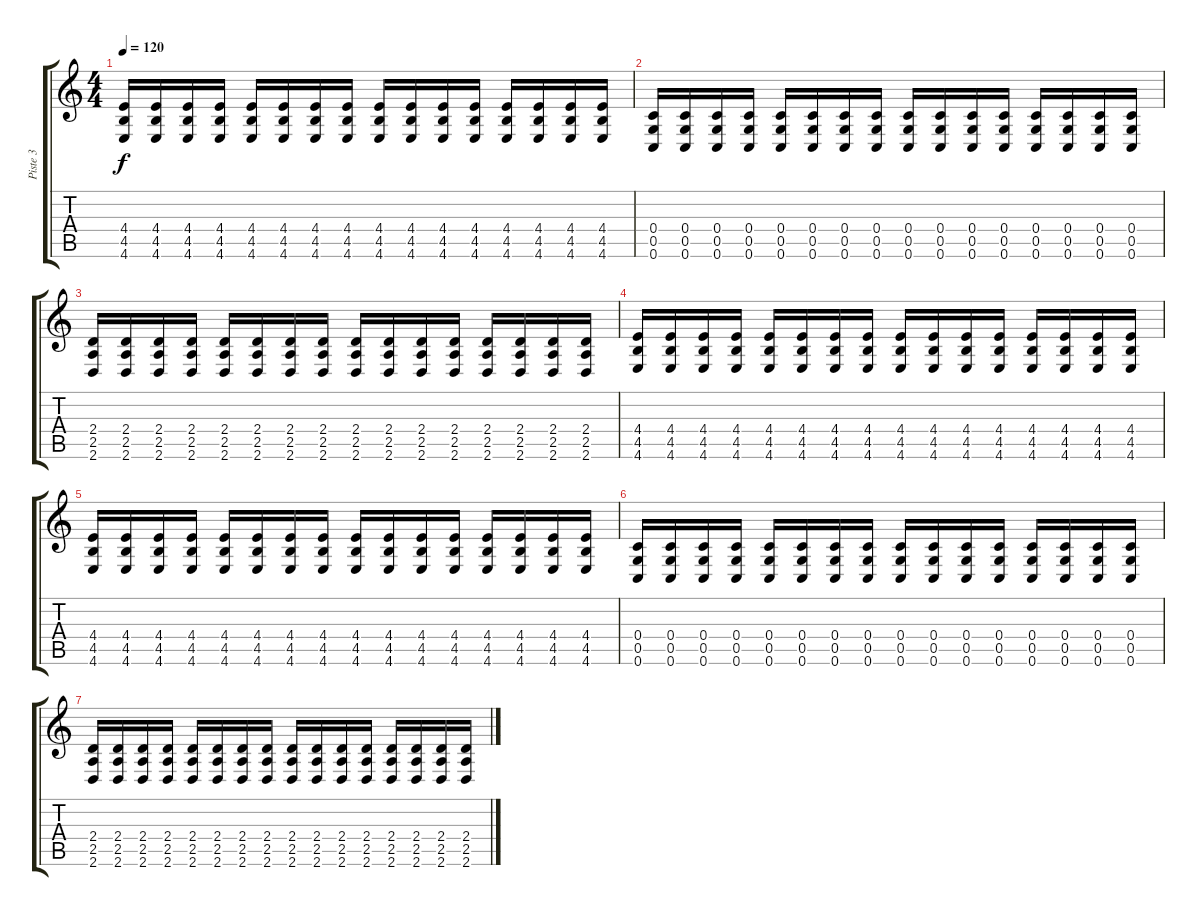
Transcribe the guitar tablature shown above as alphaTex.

\track ("Piste 3" "Piste 3") {instrument distortionguitar}
\staff {score tabs}
\tuning (D4 A3 F3 C3 G2 C2) {hide}
\ts (4 4)
\tempo 120
\clef g2
\ks c
(4.4 4.5 4.6).16{dy f} (4.4 4.5 4.6).16 (4.4 4.5 4.6).16 (4.4 4.5 4.6).16 (4.4 4.5 4.6).16 (4.4 4.5 4.6).16 (4.4 4.5 4.6).16 (4.4 4.5 4.6).16 (4.4 4.5 4.6).16 (4.4 4.5 4.6).16 (4.4 4.5 4.6).16 (4.4 4.5 4.6).16 (4.4 4.5 4.6).16 (4.4 4.5 4.6).16 (4.4 4.5 4.6).16 (4.4 4.5 4.6).16 |
(0.4 0.5 0.6).16 (0.4 0.5 0.6).16 (0.4 0.5 0.6).16 (0.4 0.5 0.6).16 (0.4 0.5 0.6).16 (0.4 0.5 0.6).16 (0.4 0.5 0.6).16 (0.4 0.5 0.6).16 (0.4 0.5 0.6).16 (0.4 0.5 0.6).16 (0.4 0.5 0.6).16 (0.4 0.5 0.6).16 (0.4 0.5 0.6).16 (0.4 0.5 0.6).16 (0.4 0.5 0.6).16 (0.4 0.5 0.6).16 |
(2.4 2.5 2.6).16 (2.4 2.5 2.6).16 (2.4 2.5 2.6).16 (2.4 2.5 2.6).16 (2.4 2.5 2.6).16 (2.4 2.5 2.6).16 (2.4 2.5 2.6).16 (2.4 2.5 2.6).16 (2.4 2.5 2.6).16 (2.4 2.5 2.6).16 (2.4 2.5 2.6).16 (2.4 2.5 2.6).16 (2.4 2.5 2.6).16 (2.4 2.5 2.6).16 (2.4 2.5 2.6).16 (2.4 2.5 2.6).16 |
(4.4 4.5 4.6).16{volume 0} (4.4 4.5 4.6).16 (4.4 4.5 4.6).16 (4.4 4.5 4.6).16 (4.4 4.5 4.6).16 (4.4 4.5 4.6).16 (4.4 4.5 4.6).16 (4.4 4.5 4.6).16 (4.4 4.5 4.6).16 (4.4 4.5 4.6).16 (4.4 4.5 4.6).16 (4.4 4.5 4.6).16 (4.4 4.5 4.6).16 (4.4 4.5 4.6).16 (4.4 4.5 4.6).16 (4.4 4.5 4.6).16 |
(4.4 4.5 4.6).16 (4.4 4.5 4.6).16 (4.4 4.5 4.6).16 (4.4 4.5 4.6).16 (4.4 4.5 4.6).16 (4.4 4.5 4.6).16 (4.4 4.5 4.6).16 (4.4 4.5 4.6).16 (4.4 4.5 4.6).16 (4.4 4.5 4.6).16 (4.4 4.5 4.6).16 (4.4 4.5 4.6).16 (4.4 4.5 4.6).16 (4.4 4.5 4.6).16 (4.4 4.5 4.6).16 (4.4 4.5 4.6).16 |
(0.4 0.5 0.6).16 (0.4 0.5 0.6).16 (0.4 0.5 0.6).16 (0.4 0.5 0.6).16 (0.4 0.5 0.6).16 (0.4 0.5 0.6).16 (0.4 0.5 0.6).16 (0.4 0.5 0.6).16 (0.4 0.5 0.6).16 (0.4 0.5 0.6).16 (0.4 0.5 0.6).16 (0.4 0.5 0.6).16 (0.4 0.5 0.6).16 (0.4 0.5 0.6).16 (0.4 0.5 0.6).16 (0.4 0.5 0.6).16 |
(2.4 2.5 2.6).16 (2.4 2.5 2.6).16 (2.4 2.5 2.6).16 (2.4 2.5 2.6).16 (2.4 2.5 2.6).16 (2.4 2.5 2.6).16 (2.4 2.5 2.6).16 (2.4 2.5 2.6).16 (2.4 2.5 2.6).16 (2.4 2.5 2.6).16 (2.4 2.5 2.6).16 (2.4 2.5 2.6).16 (2.4 2.5 2.6).16 (2.4 2.5 2.6).16 (2.4 2.5 2.6).16 (2.4 2.5 2.6).16
